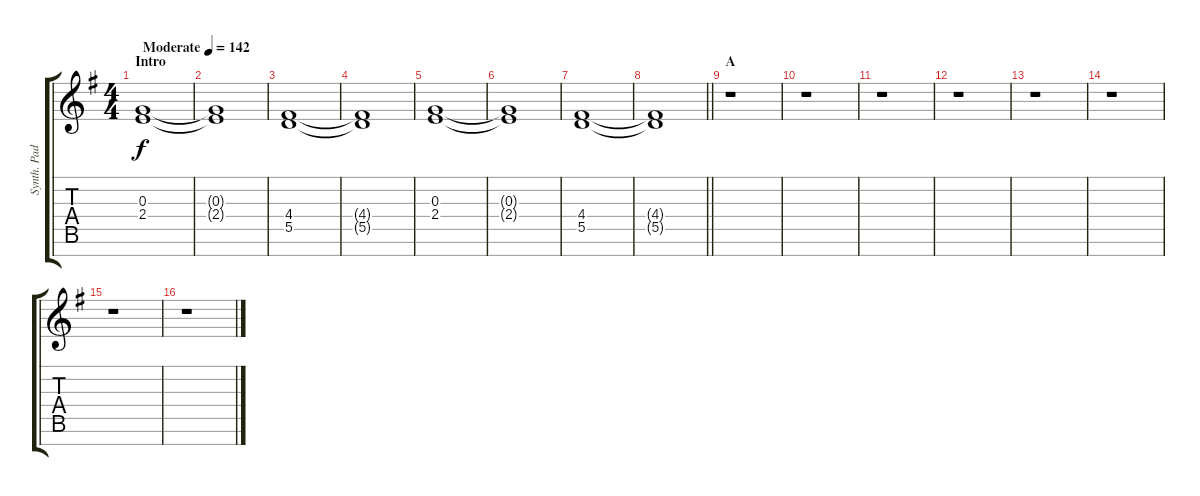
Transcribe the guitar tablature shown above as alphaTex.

\track ("Synth. Pad" "Synth. Pad") {instrument pad2warm}
\staff {score tabs}
\tuning (E5 B4 G4 D4 A3 E3 B2) {hide}
\ts (4 4)
\section ("" "Intro")
\tempo (142 "Moderate")
\clef g2
\ks g
(0.3 2.4).1{dy f instrument pad2warm} |
(0.3{t} 2.4{t}).1 |
(4.4 5.5).1 |
(4.4{t} 5.5{t}).1 |
(0.3 2.4).1 |
(0.3{t} 2.4{t}).1 |
(4.4 5.5).1 |
\barLineRight lightlight
(4.4{t} 5.5{t}).1 |
\section ("" "A")
r.1 |
r.1 |
r.1 |
r.1 |
r.1 |
r.1 |
r.1 |
r.1
